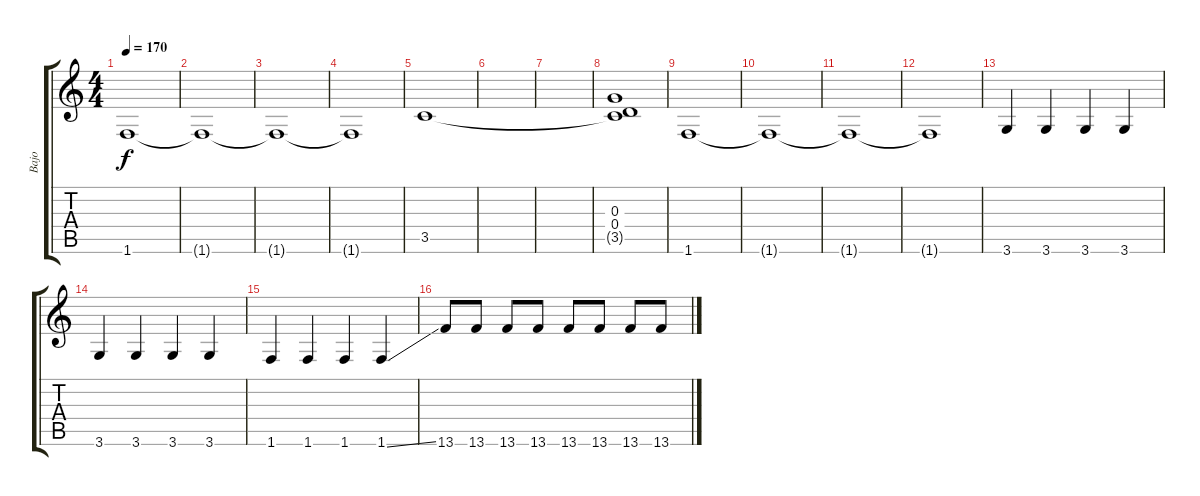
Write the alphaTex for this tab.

\track ("Bajo" "Bajo") {instrument electricbasspick}
\staff {score tabs}
\tuning (E4 B3 G3 D3 A2 E2) {hide}
\ts (4 4)
\tempo 170
\clef g2
\ks c
1.6.1{dy f} |
1.6{t}.1 |
1.6{t}.1 |
1.6{t}.1 |
3.5.1 |
|
|
(0.3 0.4 3.5{t}).1 |
1.6.1 |
1.6{t}.1 |
1.6{t}.1 |
1.6{t}.1 |
3.6.4 3.6.4 3.6.4 3.6.4 |
3.6.4 3.6.4 3.6.4 3.6.4 |
1.6.4 1.6.4 1.6.4 1.6{ss}.4 |
13.6.8 13.6.8 13.6.8 13.6.8 13.6.8 13.6.8 13.6.8 13.6.8
